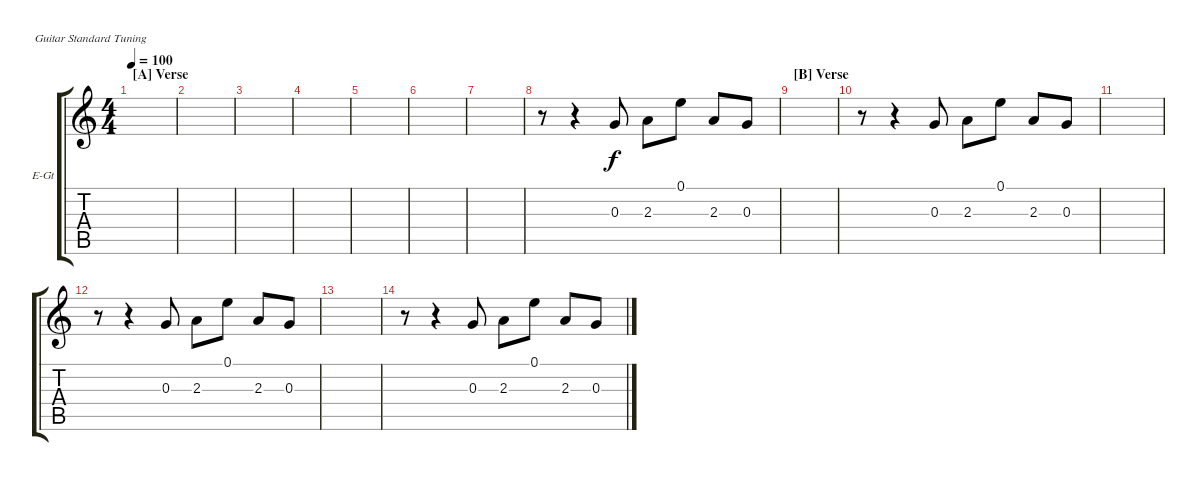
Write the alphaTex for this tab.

\defaultSystemsLayout 4
\bracketExtendMode groupsimilarinstruments
\firstSystemTrackNameOrientation horizontal
\otherSystemsTrackNameOrientation horizontal
\track ("Electric Guitar" "E-Gt") {instrument electricguitarclean}
\staff {score tabs}
\tuning (E4 B3 G3 D3 A2 E2)
\ts (4 4)
\section ("A" "Verse")
\tempo 100
\clef g2
\scale
0.333333
\ks c
|
\scale
0.333333 |
\scale
0.333333 |
\scale
0.333333 |
\scale
0.333333 |
\scale
0.333333 |
\scale
0.333333 |
\scale
0.333333 r.8 r.4 0.3.8 2.3.8 0.1.8 2.3.8 0.3.8 |
\section ("B" "Verse")
|
r.8 r.4 0.3.8 2.3.8 0.1.8 2.3.8 0.3.8 |
|
r.8 r.4 0.3.8 2.3.8 0.1.8 2.3.8 0.3.8 |
|
r.8 r.4 0.3.8 2.3.8 0.1.8 2.3.8 0.3.8
